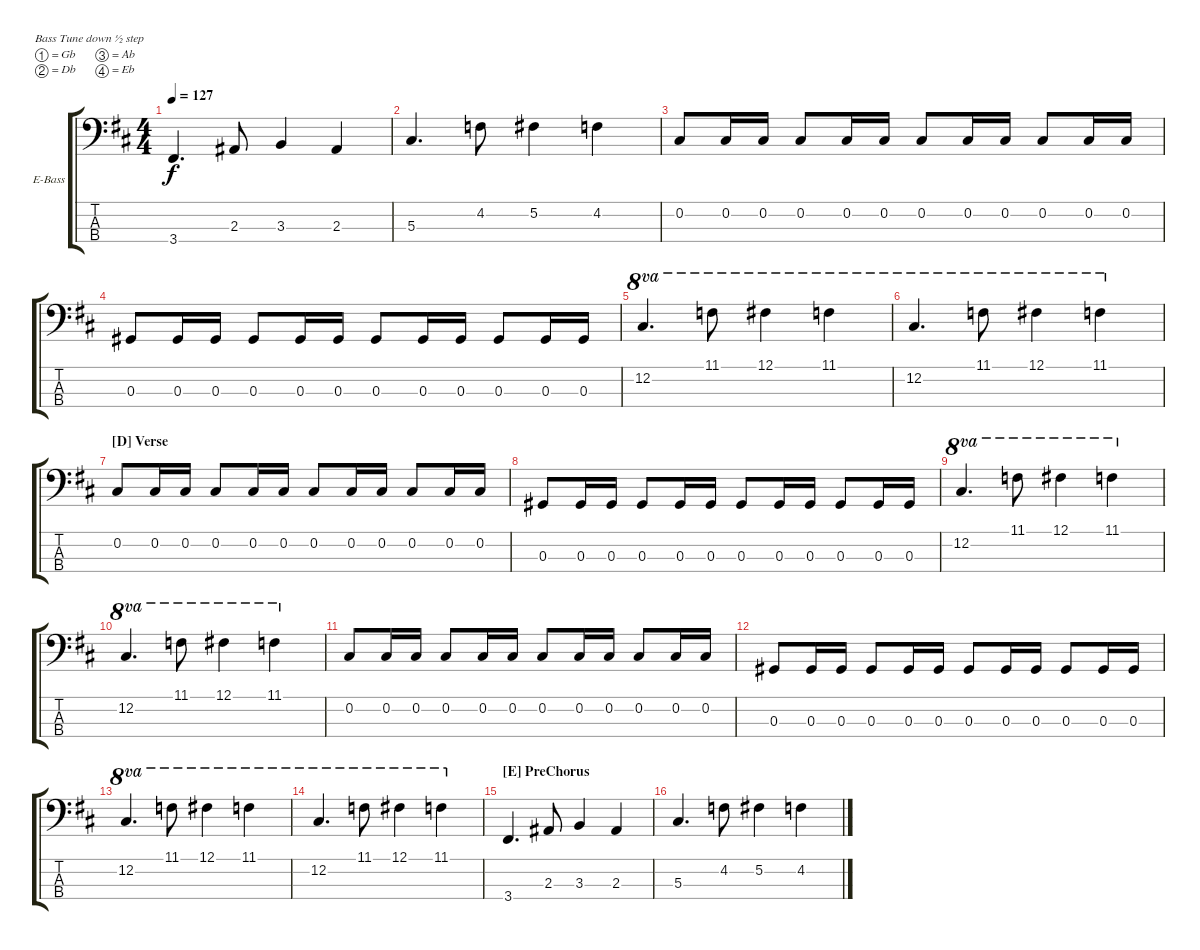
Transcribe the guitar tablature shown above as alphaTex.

\bracketExtendMode groupsimilarinstruments
\firstSystemTrackNameOrientation horizontal
\otherSystemsTrackNameOrientation horizontal
\track ("Bass" "E-Bass") {instrument electricbasspick}
\staff {score tabs}
\tuning (Gb2 Db2 Ab1 Eb1)
\ts (4 4)
\tempo 127
\clef f4
\scale
1.06305
\ks d
3.4.4{d dy f} 2.3.8 3.3.4 2.3.4 |
\scale
0.936948 5.3.4{d} 4.2.8 5.2.4 4.2.4 |
\scale
1.06305 0.2.8 0.2.16 0.2.16 0.2.8 0.2.16 0.2.16 0.2.8 0.2.16 0.2.16 0.2.8 0.2.16 0.2.16 |
\scale
0.936948 0.3.8 0.3.16 0.3.16 0.3.8 0.3.16 0.3.16 0.3.8 0.3.16 0.3.16 0.3.8 0.3.16 0.3.16 |
\scale
1.06305 12.2.4{d ot 8va} 11.1.8{ot 8va} 12.1.4{ot 8va} 11.1.4{ot 8va} |
\scale
0.936948 12.2.4{d ot 8va} 11.1.8{ot 8va} 12.1.4{ot 8va} 11.1.4{ot 8va} |
\section ("D" "Verse")
\scale
1.06305 0.2.8 0.2.16 0.2.16 0.2.8 0.2.16 0.2.16 0.2.8 0.2.16 0.2.16 0.2.8 0.2.16 0.2.16 |
\scale
0.936948 0.3.8 0.3.16 0.3.16 0.3.8 0.3.16 0.3.16 0.3.8 0.3.16 0.3.16 0.3.8 0.3.16 0.3.16 |
\scale
1.06305 12.2.4{d ot 8va} 11.1.8{ot 8va} 12.1.4{ot 8va} 11.1.4{ot 8va} |
\scale
0.936948 12.2.4{d ot 8va} 11.1.8{ot 8va} 12.1.4{ot 8va} 11.1.4{ot 8va} |
\scale
1.06305 0.2.8 0.2.16 0.2.16 0.2.8 0.2.16 0.2.16 0.2.8 0.2.16 0.2.16 0.2.8 0.2.16 0.2.16 |
\scale
0.936948 0.3.8 0.3.16 0.3.16 0.3.8 0.3.16 0.3.16 0.3.8 0.3.16 0.3.16 0.3.8 0.3.16 0.3.16 |
\scale
1.06305 12.2.4{d ot 8va} 11.1.8{ot 8va} 12.1.4{ot 8va} 11.1.4{ot 8va} |
\scale
0.936948 12.2.4{d ot 8va} 11.1.8{ot 8va} 12.1.4{ot 8va} 11.1.4{ot 8va} |
\section ("E" "PreChorus")
\scale
1.06305 3.4.4{d} 2.3.8 3.3.4 2.3.4 |
\scale
0.936948 5.3.4{d} 4.2.8 5.2.4 4.2.4
